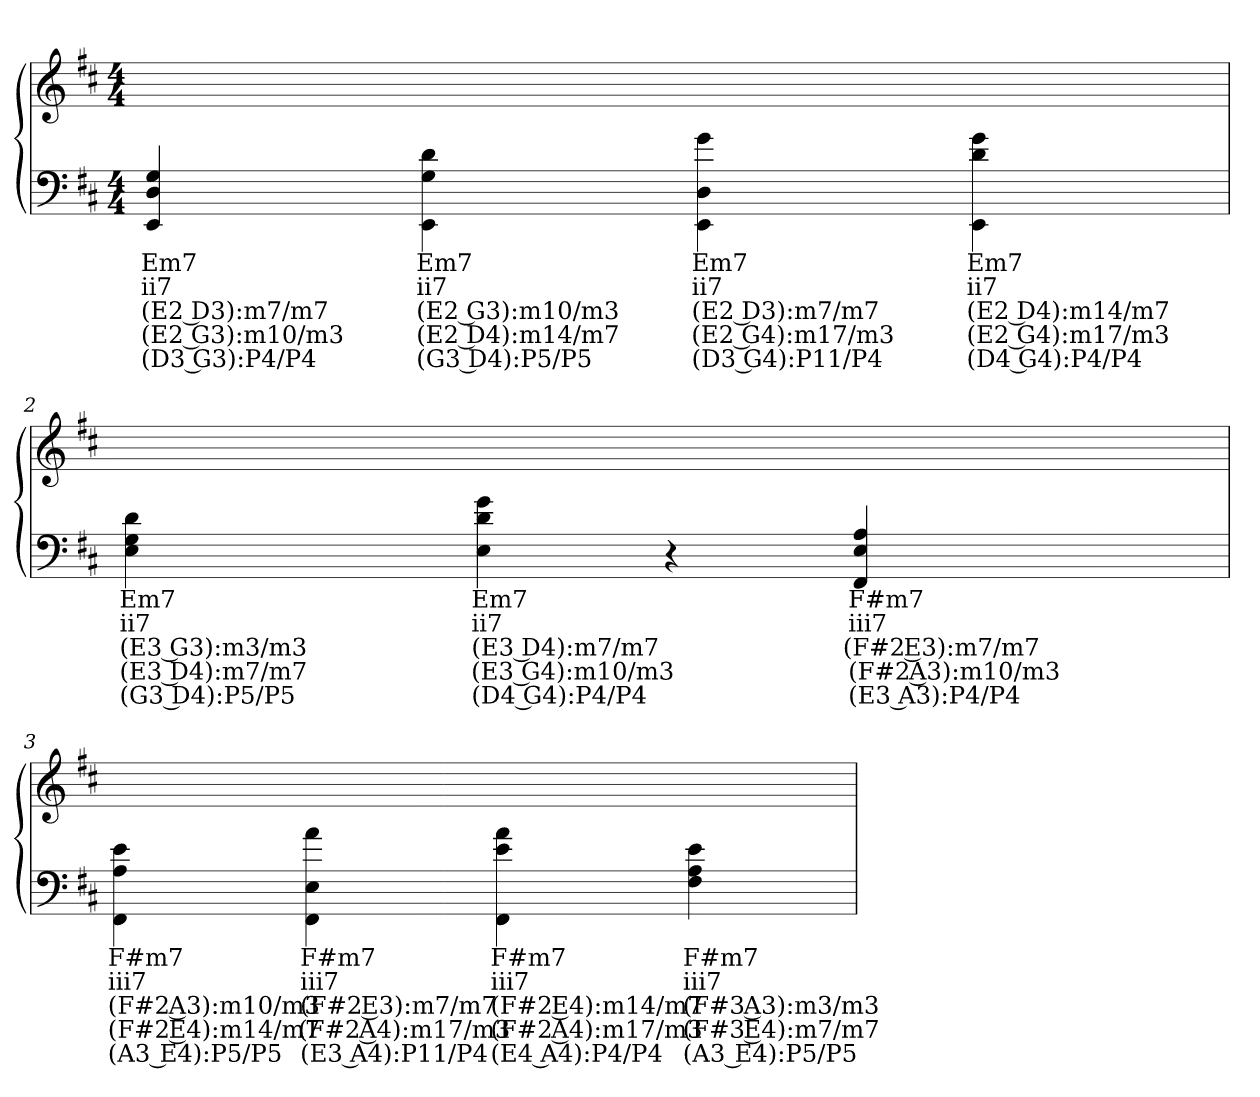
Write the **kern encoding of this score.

**kern	**text	**text	**text	**text	**text	**kern
*part2	*part2	*part2	*part2	*part2	*part2	*part1
*staff2	*staff2	*staff2	*staff2	*staff2	*staff2	*staff1
*clefF4	*	*	*	*	*	*clefG2
*k[f#c#]	*	*	*	*	*	*k[f#c#]
*D:	*	*	*	*	*	*D:
*M4/4	*	*	*	*	*	*M4/4
*MM60	*	*	*	*	*	*MM60
=1	=1	=1	=1	=1	=1	=1
4EE 4D 4G	Em7	ii7	(E2 D3):m7/m7	(E2 G3):m10/m3	(D3 G3):P4/P4	1ryy
4EE 4G 4d	Em7	ii7	(E2 G3):m10/m3	(E2 D4):m14/m7	(G3 D4):P5/P5	.
4EE 4D 4g	Em7	ii7	(E2 D3):m7/m7	(E2 G4):m17/m3	(D3 G4):P11/P4	.
4EE 4d 4g	Em7	ii7	(E2 D4):m14/m7	(E2 G4):m17/m3	(D4 G4):P4/P4	.
=2	=2	=2	=2	=2	=2	=2
4E 4G 4d	Em7	ii7	(E3 G3):m3/m3	(E3 D4):m7/m7	(G3 D4):P5/P5	1ryy
4E 4d 4g	Em7	ii7	(E3 D4):m7/m7	(E3 G4):m10/m3	(D4 G4):P4/P4	.
4r	.	.	.	.	.	.
4FF# 4E 4A	F#m7	iii7	(F#2 E3):m7/m7	(F#2 A3):m10/m3	(E3 A3):P4/P4	.
=3	=3	=3	=3	=3	=3	=3
4FF# 4A 4e	F#m7	iii7	(F#2 A3):m10/m3	(F#2 E4):m14/m7	(A3 E4):P5/P5	1ryy
4FF# 4E 4a	F#m7	iii7	(F#2 E3):m7/m7	(F#2 A4):m17/m3	(E3 A4):P11/P4	.
4FF# 4e 4a	F#m7	iii7	(F#2 E4):m14/m7	(F#2 A4):m17/m3	(E4 A4):P4/P4	.
4F# 4A 4e	F#m7	iii7	(F#3 A3):m3/m3	(F#3 E4):m7/m7	(A3 E4):P5/P5	.
=	=	=	=	=	=	=
*-	*-	*-	*-	*-	*-	*-
